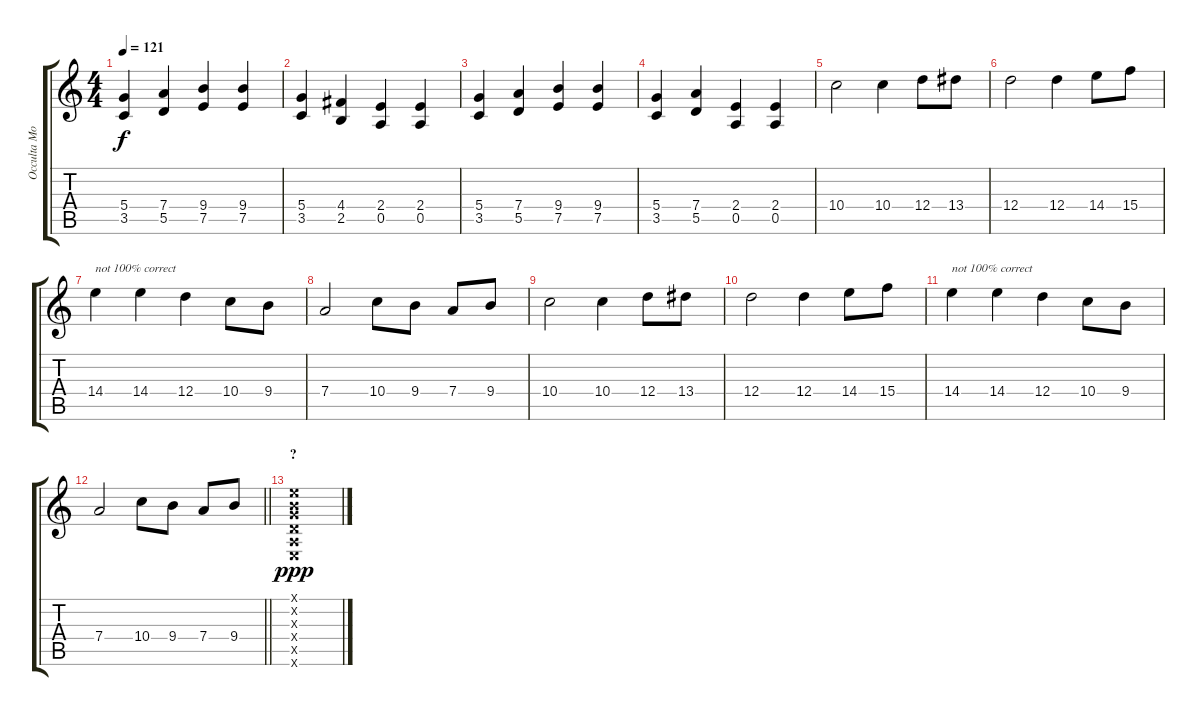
\track ("Occulta Mors" "Occulta Mo") {instrument distortionguitar}
\staff {score tabs}
\tuning (E4 B3 G3 D3 A2 E2) {hide}
\ts (4 4)
\tempo 121
\clef g2
\ks c
(5.4 3.5).4{dy f} (7.4 5.5).4 (9.4 7.5).4 (9.4 7.5).4 |
(5.4 3.5).4 (4.4 2.5).4 (2.4 0.5).4 (2.4 0.5).4 |
(5.4 3.5).4 (7.4 5.5).4 (9.4 7.5).4 (9.4 7.5).4 |
(5.4 3.5).4 (7.4 5.5).4 (2.4 0.5).4 (2.4 0.5).4 |
10.4.2 10.4.4 12.4.8 13.4.8 |
12.4.2 12.4.4 14.4.8 15.4.8 |
14.4.4{txt "not 100% correct"} 14.4.4 12.4.4 10.4.8 9.4.8 |
7.4.2 10.4.8 9.4.8 7.4.8 9.4.8 |
10.4.2 10.4.4 12.4.8 13.4.8 |
12.4.2 12.4.4 14.4.8 15.4.8 |
14.4.4{txt "not 100% correct"} 14.4.4 12.4.4 10.4.8 9.4.8 |
\barLineRight lightlight
7.4.2 10.4.8 9.4.8 7.4.8 9.4.8 |
\section ("" "?")
(0.1{x} 0.2{x} 0.3{x} 0.4{x} 0.5{x} 0.6{x}).1{dy ppp}
